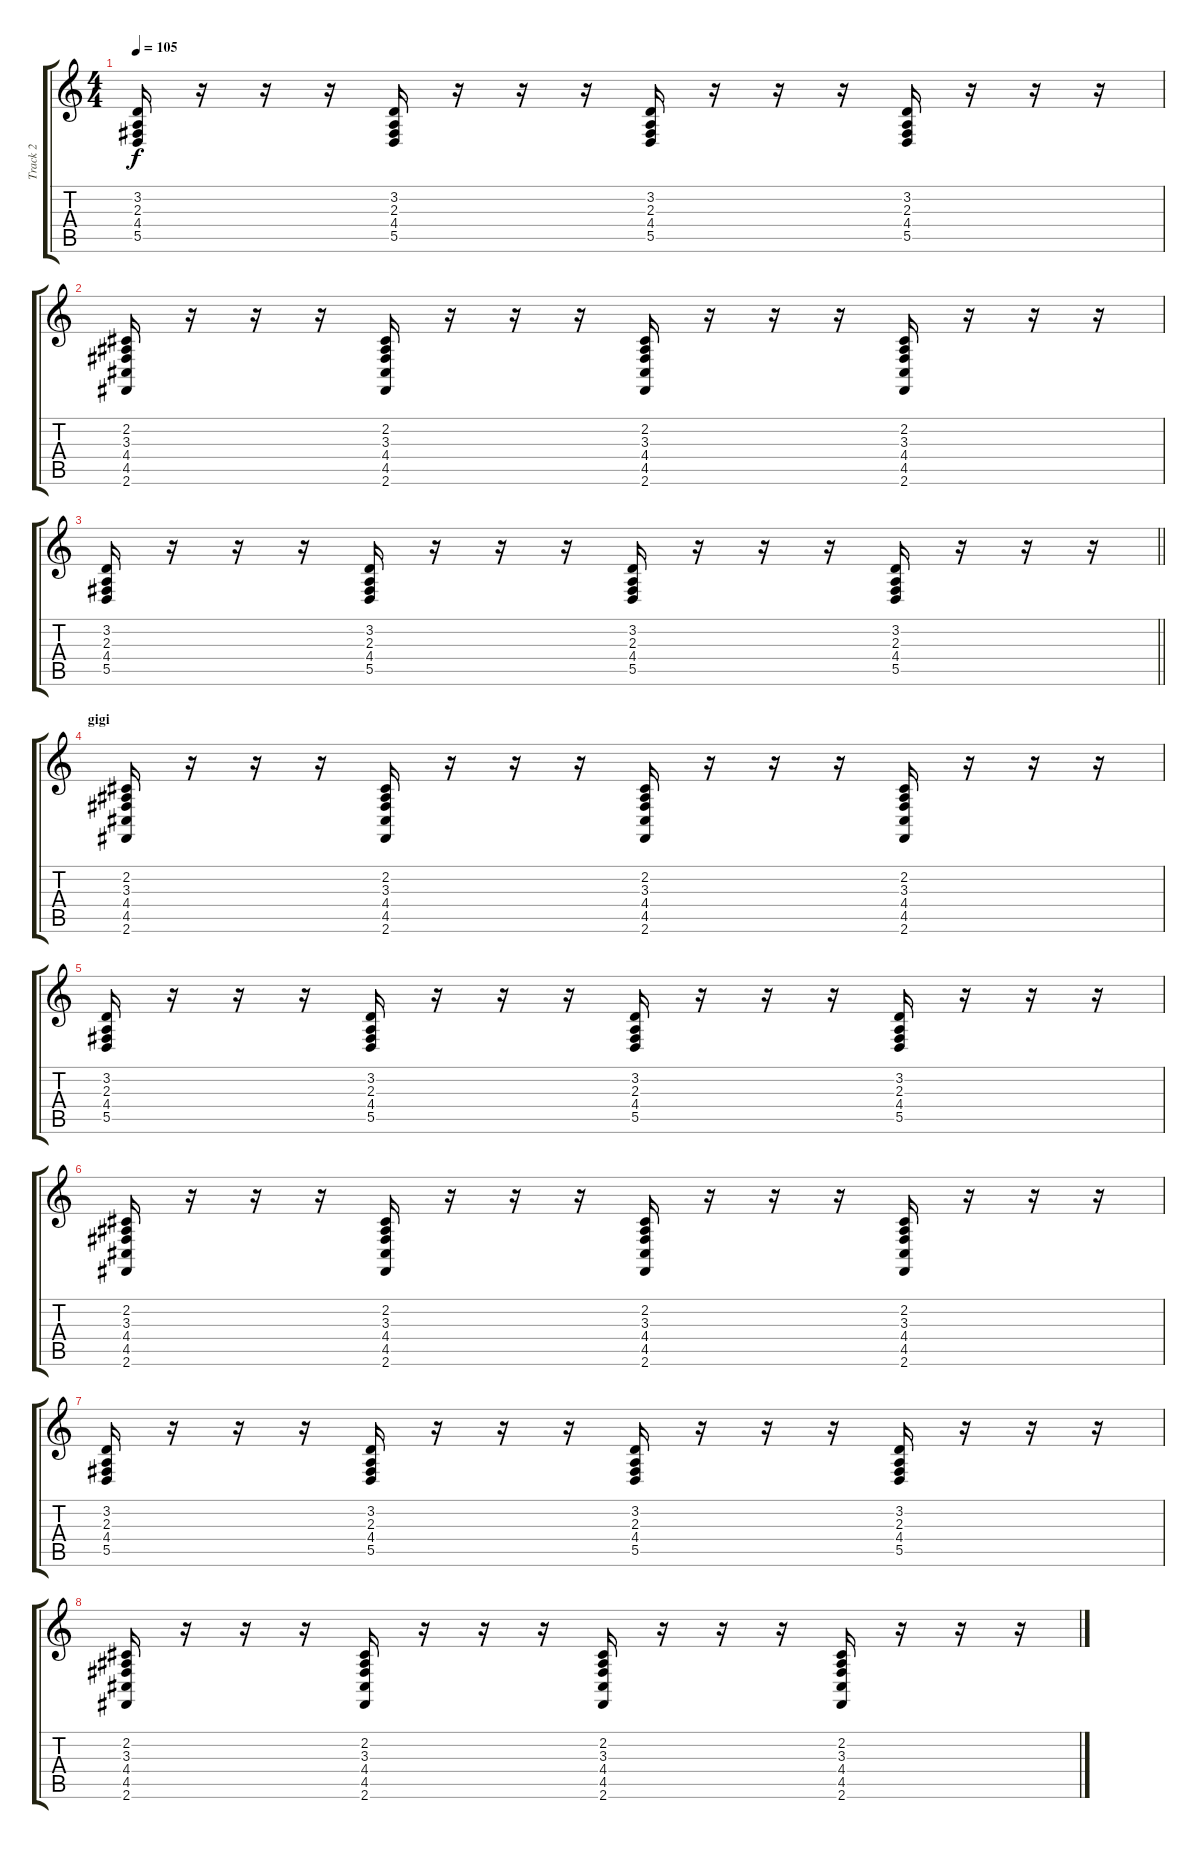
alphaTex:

\track ("Track 2" "Track 2") {instrument rockorgan}
\staff {score tabs}
\tuning (E4 B3 G3 D3 A2 E2) {hide}
\ts (4 4)
\tempo 105
\clef g2
\ks c
(3.2 2.3 4.4 5.5).16{dy f} r.16 r.16 r.16 (3.2 2.3 4.4 5.5).16 r.16 r.16 r.16 (3.2 2.3 4.4 5.5).16 r.16 r.16 r.16 (3.2 2.3 4.4 5.5).16 r.16 r.16 r.16 |
(2.2 3.3 4.4 4.5 2.6).16 r.16 r.16 r.16 (2.2 3.3 4.4 4.5 2.6).16 r.16 r.16 r.16 (2.2 3.3 4.4 4.5 2.6).16 r.16 r.16 r.16 (2.2 3.3 4.4 4.5 2.6).16 r.16 r.16 r.16 |
\barLineRight lightlight
(3.2 2.3 4.4 5.5).16 r.16 r.16 r.16 (3.2 2.3 4.4 5.5).16 r.16 r.16 r.16 (3.2 2.3 4.4 5.5).16 r.16 r.16 r.16 (3.2 2.3 4.4 5.5).16 r.16 r.16 r.16 |
\section ("" "gigi")
(2.2 3.3 4.4 4.5 2.6).16 r.16 r.16 r.16 (2.2 3.3 4.4 4.5 2.6).16 r.16 r.16 r.16 (2.2 3.3 4.4 4.5 2.6).16 r.16 r.16 r.16 (2.2 3.3 4.4 4.5 2.6).16 r.16 r.16 r.16 |
(3.2 2.3 4.4 5.5).16 r.16 r.16 r.16 (3.2 2.3 4.4 5.5).16 r.16 r.16 r.16 (3.2 2.3 4.4 5.5).16 r.16 r.16 r.16 (3.2 2.3 4.4 5.5).16 r.16 r.16 r.16 |
(2.2 3.3 4.4 4.5 2.6).16 r.16 r.16 r.16 (2.2 3.3 4.4 4.5 2.6).16 r.16 r.16 r.16 (2.2 3.3 4.4 4.5 2.6).16 r.16 r.16 r.16 (2.2 3.3 4.4 4.5 2.6).16 r.16 r.16 r.16 |
(3.2 2.3 4.4 5.5).16 r.16 r.16 r.16 (3.2 2.3 4.4 5.5).16 r.16 r.16 r.16 (3.2 2.3 4.4 5.5).16 r.16 r.16 r.16 (3.2 2.3 4.4 5.5).16 r.16 r.16 r.16 |
(2.2 3.3 4.4 4.5 2.6).16 r.16 r.16 r.16 (2.2 3.3 4.4 4.5 2.6).16 r.16 r.16 r.16 (2.2 3.3 4.4 4.5 2.6).16 r.16 r.16 r.16 (2.2 3.3 4.4 4.5 2.6).16 r.16 r.16 r.16
